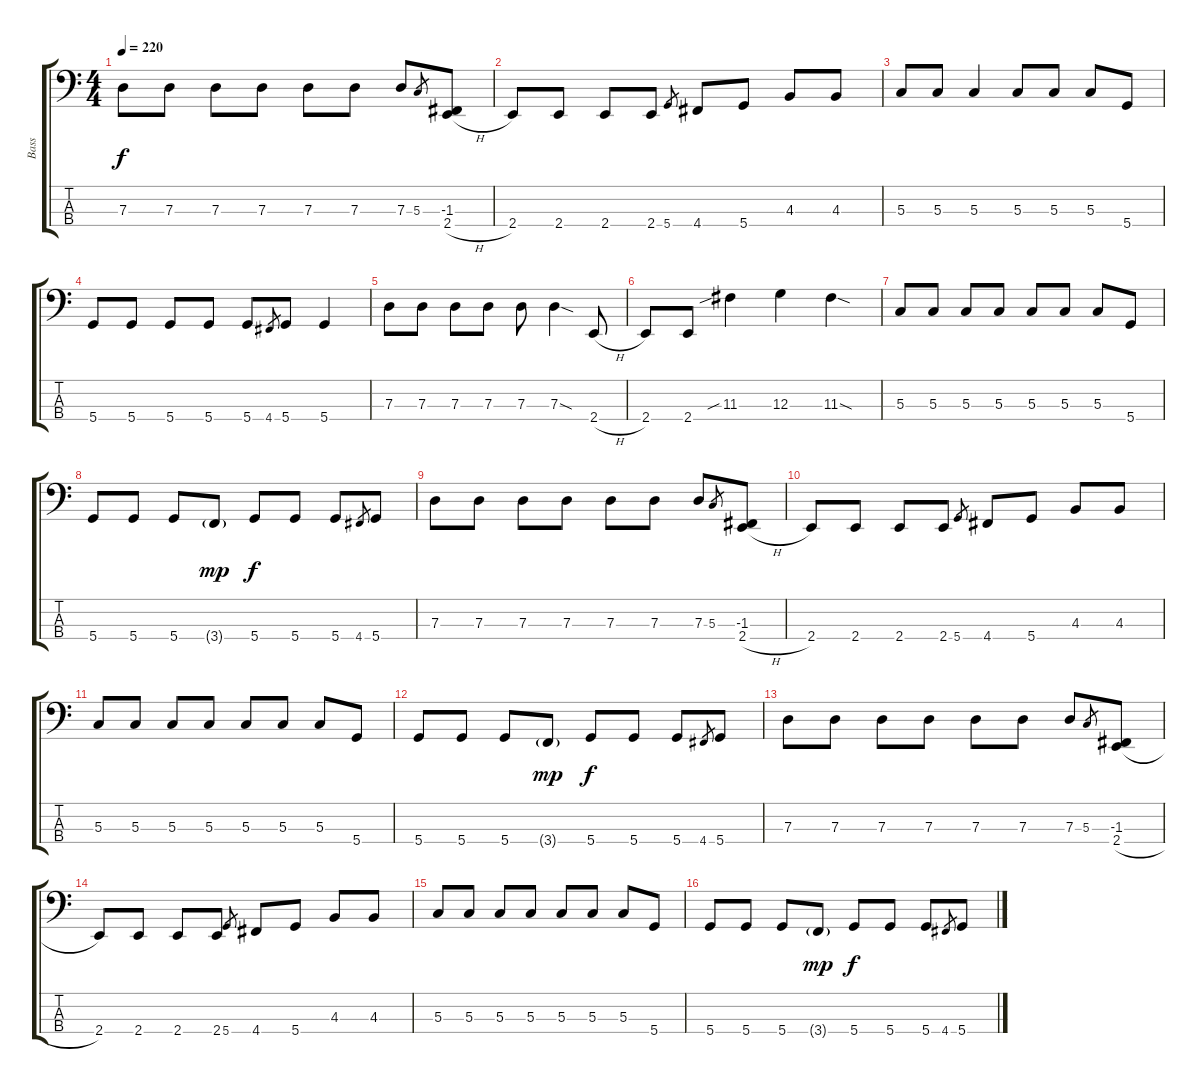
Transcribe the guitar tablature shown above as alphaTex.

\track ("Bass" "Bass") {instrument electricbasspick}
\staff {score tabs}
\tuning (F2 C2 G1 D1) {hide}
\ts (4 4)
\tempo 220
\clef f4
\ks c
7.3.8{dy f} 7.3.8 7.3.8 7.3.8 7.3.8 7.3.8 7.3.8 5.3.8{gr} (-1.3 2.4{h}).8 |
2.4.8 2.4.8 2.4.8 2.4.8 5.4.8{gr} 4.4.8 5.4.8 4.3.8 4.3.8 |
5.3.8 5.3.8 5.3.4 5.3.8 5.3.8 5.3.8 5.4.8 |
5.4.8 5.4.8 5.4.8 5.4.8 5.4.8 4.4.8{gr} 5.4.8 5.4.4 |
7.3.8 7.3.8 7.3.8 7.3.8 7.3.8 7.3{sod}.4 2.4{h}.8 |
2.4.8 2.4.8 11.3{sib}.4 12.3.4 11.3{sod}.4 |
5.3.8 5.3.8 5.3.8 5.3.8 5.3.8 5.3.8 5.3.8 5.4.8 |
5.4.8 5.4.8 5.4.8 3.4{g}.8{dy mp} 5.4.8{dy f} 5.4.8 5.4.8 4.4.8{gr} 5.4.8 |
7.3.8 7.3.8 7.3.8 7.3.8 7.3.8 7.3.8 7.3.8 5.3.8{gr} (-1.3 2.4{h}).8 |
2.4.8 2.4.8 2.4.8 2.4.8 5.4.8{gr} 4.4.8 5.4.8 4.3.8 4.3.8 |
5.3.8 5.3.8 5.3.8 5.3.8 5.3.8 5.3.8 5.3.8 5.4.8 |
5.4.8 5.4.8 5.4.8 3.4{g}.8{dy mp} 5.4.8{dy f} 5.4.8 5.4.8 4.4.8{gr} 5.4.8 |
7.3.8 7.3.8 7.3.8 7.3.8 7.3.8 7.3.8 7.3.8 5.3.8{gr} (-1.3 2.4{h}).8 |
2.4.8 2.4.8 2.4.8 2.4.8 5.4.8{gr} 4.4.8 5.4.8 4.3.8 4.3.8 |
5.3.8 5.3.8 5.3.8 5.3.8 5.3.8 5.3.8 5.3.8 5.4.8 |
5.4.8 5.4.8 5.4.8 3.4{g}.8{dy mp} 5.4.8{dy f} 5.4.8 5.4.8 4.4.8{gr} 5.4.8
